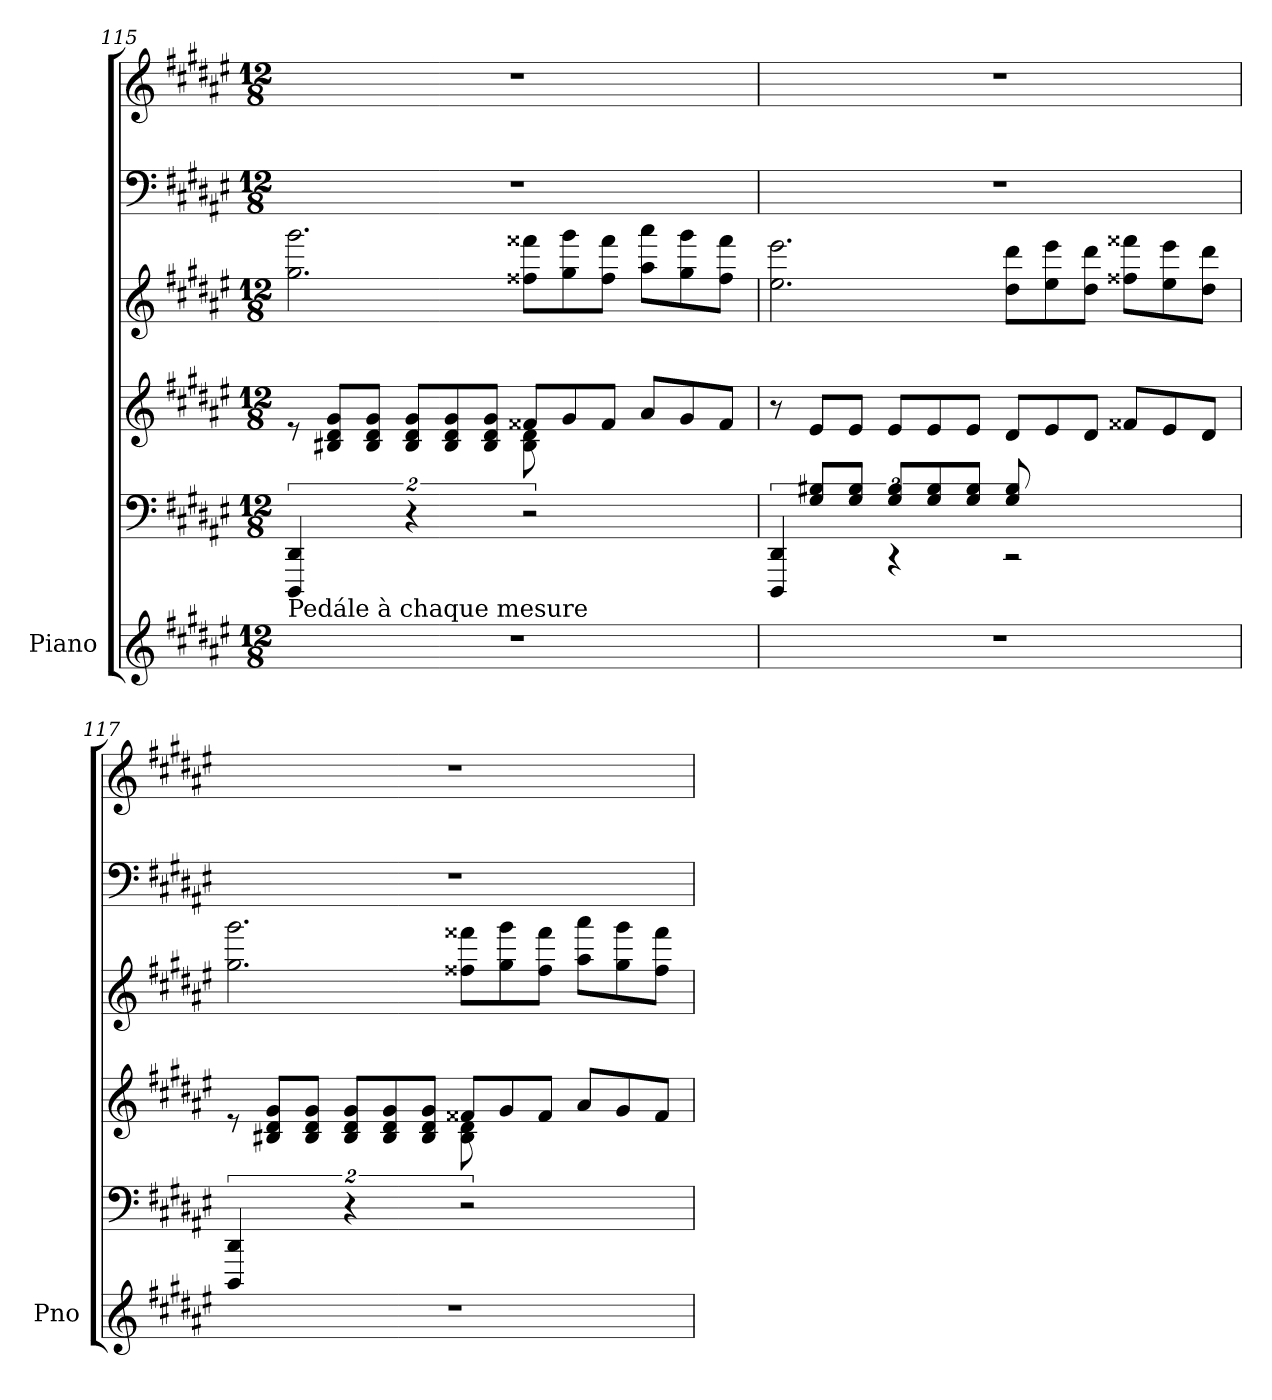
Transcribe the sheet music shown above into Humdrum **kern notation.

**kern	**kern	**kern	**kern	**kern	**kern
*part1	*part1	*part1	*part1	*part1	*part1
*staff6	*staff5	*staff4	*staff3	*staff2	*staff1
*I"Piano	*	*	*	*	*
*I'Pno	*	*	*	*	*
*clefG2	*clefF4	*clefG2	*clefG2	*clefF4	*clefG2
*k[f#c#g#d#a#e#]	*k[f#c#g#d#a#e#]	*k[f#c#g#d#a#e#]	*k[f#c#g#d#a#e#]	*k[f#c#g#d#a#e#]	*k[f#c#g#d#a#e#]
*M12/8	*M12/8	*M12/8	*M12/8	*M12/8	*M12/8
=115	=115	=115	=115	=115	=115
*	*	*^	*	*	*
!	!LO:TX:b:t=Pedále à chaque mesure	!	!	!	!	!
1.r	8%3DDD#/ 8%3DD#/	8re	2.ryy	2.gg#\ 2.ggg#\	1.r	1.r
.	.	8B#X/ 8d#/ 8g#/L	.	.	.	.
.	.	8B#/ 8d#/ 8g#/J	.	.	.	.
.	8%3r	8B#/ 8d#/ 8g#/L	.	.	.	.
.	.	8B#/ 8d#/ 8g#/	.	.	.	.
.	.	8B#/ 8d#/ 8g#/J	.	.	.	.
.	4%3r	8f##X/L	8B#\ 8d#\	8ff##X\ 8fff##X\L	.	.
.	.	8g#/	8ryy	8gg#\ 8ggg#\	.	.
.	.	8f##/J	2ryy	8ff##\ 8fff##\J	.	.
.	.	8a#/L	.	8aa#\ 8aaa#\L	.	.
.	.	8g#/	.	8gg#\ 8ggg#\	.	.
.	.	8f##/J	.	8ff##\ 8fff##\J	.	.
*	*	*v	*v	*	*	*
=116	=116	=116	=116	=116	=116
*	*^	*	*	*	*
1.r	8%3DDD#/ 8%3DD#/	8ryy	8r	2.ee#\ 2.eee#\	1.r	1.r
.	.	8G#/ 8B#X/L	8e#/L	.	.	.
.	.	8G#/ 8B#/J	8e#/J	.	.	.
.	8%3rCC	8G#/ 8B#/L	8e#/L	.	.	.
.	.	8G#/ 8B#/	8e#/	.	.	.
.	.	8G#/ 8B#/J	8e#/J	.	.	.
.	4%3rCC	8G#/ 8B#/	8d#/L	8dd#\ 8ddd#\L	.	.
.	.	8ryy	8e#/	8ee#\ 8eee#\	.	.
.	.	2ryy	8d#/J	8dd#\ 8ddd#\J	.	.
.	.	.	8f##X/L	8ff##X\ 8fff##X\L	.	.
.	.	.	8e#/	8ee#\ 8eee#\	.	.
.	.	.	8d#/J	8dd#\ 8ddd#\J	.	.
*	*v	*v	*	*	*	*
!!LO:LB:g=z
=117	=117	=117	=117	=117	=117
*	*	*^	*	*	*
1.r	8%3DDD#/ 8%3DD#/	8re	2.ryy	2.gg#\ 2.ggg#\	1.r	1.r
.	.	8B#X/ 8d#/ 8g#/L	.	.	.	.
.	.	8B#/ 8d#/ 8g#/J	.	.	.	.
.	8%3r	8B#/ 8d#/ 8g#/L	.	.	.	.
.	.	8B#/ 8d#/ 8g#/	.	.	.	.
.	.	8B#/ 8d#/ 8g#/J	.	.	.	.
.	4%3r	8f##X/L	8B#\ 8d#\	8ff##X\ 8fff##X\L	.	.
.	.	8g#/	8ryy	8gg#\ 8ggg#\	.	.
.	.	8f##/J	2ryy	8ff##\ 8fff##\J	.	.
.	.	8a#/L	.	8aa#\ 8aaa#\L	.	.
.	.	8g#/	.	8gg#\ 8ggg#\	.	.
.	.	8f##/J	.	8ff##\ 8fff##\J	.	.
*	*	*v	*v	*	*	*
=	=	=	=	=	=
*-	*-	*-	*-	*-	*-
